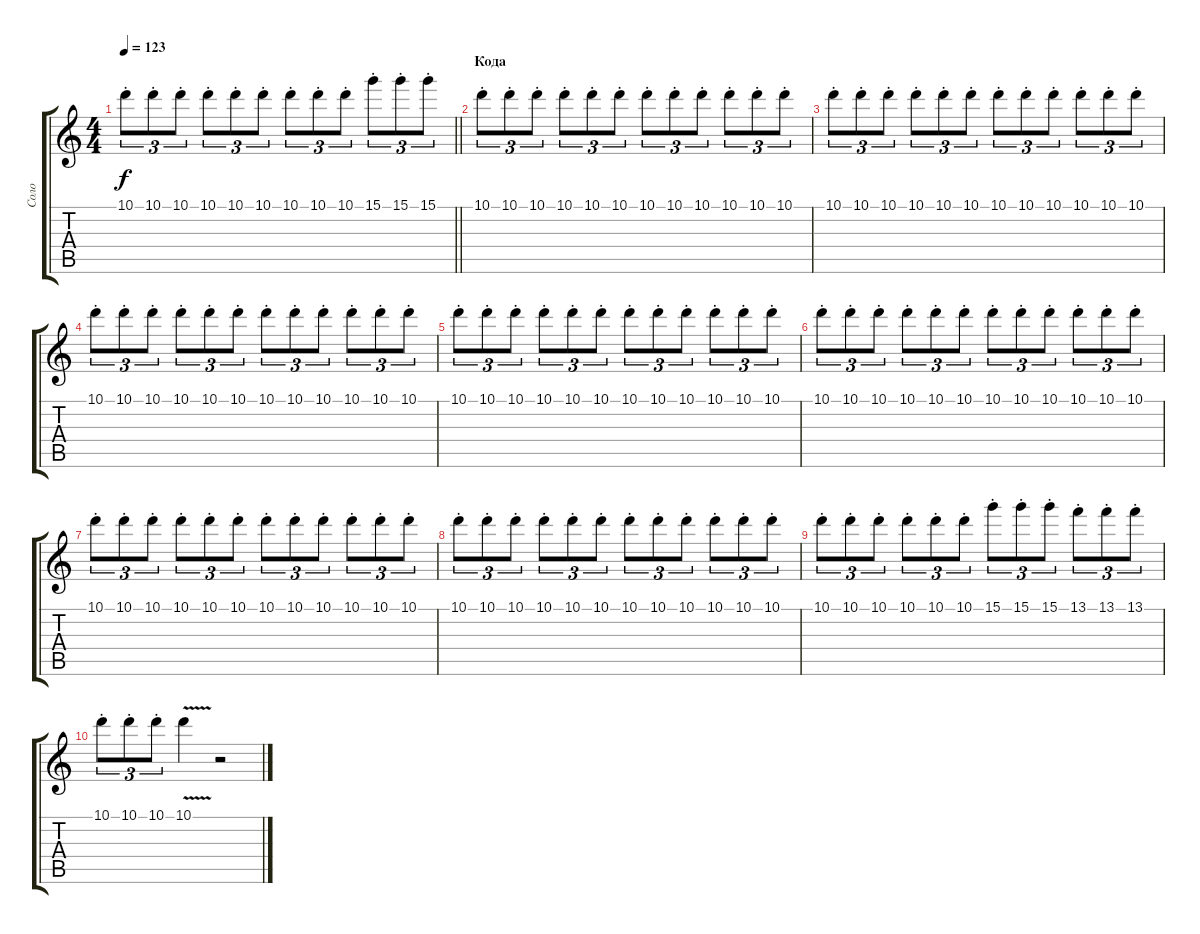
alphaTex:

\track ("Соло" "Соло") {instrument overdrivenguitar}
\staff {score tabs}
\tuning (E4 B3 G3 D3 A2 D2) {hide}
\ts (4 4)
\tempo 123
\clef g2
\barLineRight lightlight
\ks c
10.1{st}.8{tu (3 2) dy f} 10.1{st}.8{tu (3 2)} 10.1{st}.8{tu (3 2)} 10.1{st}.8{tu (3 2)} 10.1{st}.8{tu (3 2)} 10.1{st}.8{tu (3 2)} 10.1{st}.8{tu (3 2)} 10.1{st}.8{tu (3 2)} 10.1{st}.8{tu (3 2)} 15.1{st}.8{tu (3 2)} 15.1{st}.8{tu (3 2)} 15.1{st}.8{tu (3 2)} |
\section ("" "Кода")
10.1{st}.8{tu (3 2)} 10.1{st}.8{tu (3 2)} 10.1{st}.8{tu (3 2)} 10.1{st}.8{tu (3 2)} 10.1{st}.8{tu (3 2)} 10.1{st}.8{tu (3 2)} 10.1{st}.8{tu (3 2)} 10.1{st}.8{tu (3 2)} 10.1{st}.8{tu (3 2)} 10.1{st}.8{tu (3 2)} 10.1{st}.8{tu (3 2)} 10.1{st}.8{tu (3 2)} |
10.1{st}.8{tu (3 2)} 10.1{st}.8{tu (3 2)} 10.1{st}.8{tu (3 2)} 10.1{st}.8{tu (3 2)} 10.1{st}.8{tu (3 2)} 10.1{st}.8{tu (3 2)} 10.1{st}.8{tu (3 2)} 10.1{st}.8{tu (3 2)} 10.1{st}.8{tu (3 2)} 10.1{st}.8{tu (3 2)} 10.1{st}.8{tu (3 2)} 10.1{st}.8{tu (3 2)} |
10.1{st}.8{tu (3 2)} 10.1{st}.8{tu (3 2)} 10.1{st}.8{tu (3 2)} 10.1{st}.8{tu (3 2)} 10.1{st}.8{tu (3 2)} 10.1{st}.8{tu (3 2)} 10.1{st}.8{tu (3 2)} 10.1{st}.8{tu (3 2)} 10.1{st}.8{tu (3 2)} 10.1{st}.8{tu (3 2)} 10.1{st}.8{tu (3 2)} 10.1{st}.8{tu (3 2)} |
10.1{st}.8{tu (3 2)} 10.1{st}.8{tu (3 2)} 10.1{st}.8{tu (3 2)} 10.1{st}.8{tu (3 2)} 10.1{st}.8{tu (3 2)} 10.1{st}.8{tu (3 2)} 10.1{st}.8{tu (3 2)} 10.1{st}.8{tu (3 2)} 10.1{st}.8{tu (3 2)} 10.1{st}.8{tu (3 2)} 10.1{st}.8{tu (3 2)} 10.1{st}.8{tu (3 2)} |
10.1{st}.8{tu (3 2)} 10.1{st}.8{tu (3 2)} 10.1{st}.8{tu (3 2)} 10.1{st}.8{tu (3 2)} 10.1{st}.8{tu (3 2)} 10.1{st}.8{tu (3 2)} 10.1{st}.8{tu (3 2)} 10.1{st}.8{tu (3 2)} 10.1{st}.8{tu (3 2)} 10.1{st}.8{tu (3 2)} 10.1{st}.8{tu (3 2)} 10.1{st}.8{tu (3 2)} |
10.1{st}.8{tu (3 2)} 10.1{st}.8{tu (3 2)} 10.1{st}.8{tu (3 2)} 10.1{st}.8{tu (3 2)} 10.1{st}.8{tu (3 2)} 10.1{st}.8{tu (3 2)} 10.1{st}.8{tu (3 2)} 10.1{st}.8{tu (3 2)} 10.1{st}.8{tu (3 2)} 10.1{st}.8{tu (3 2)} 10.1{st}.8{tu (3 2)} 10.1{st}.8{tu (3 2)} |
10.1{st}.8{tu (3 2)} 10.1{st}.8{tu (3 2)} 10.1{st}.8{tu (3 2)} 10.1{st}.8{tu (3 2)} 10.1{st}.8{tu (3 2)} 10.1{st}.8{tu (3 2)} 10.1{st}.8{tu (3 2)} 10.1{st}.8{tu (3 2)} 10.1{st}.8{tu (3 2)} 10.1{st}.8{tu (3 2)} 10.1{st}.8{tu (3 2)} 10.1{st}.8{tu (3 2)} |
10.1{st}.8{tu (3 2)} 10.1{st}.8{tu (3 2)} 10.1{st}.8{tu (3 2)} 10.1{st}.8{tu (3 2)} 10.1{st}.8{tu (3 2)} 10.1{st}.8{tu (3 2)} 15.1{st}.8{tu (3 2)} 15.1{st}.8{tu (3 2)} 15.1{st}.8{tu (3 2)} 13.1{st}.8{tu (3 2)} 13.1{st}.8{tu (3 2)} 13.1{st}.8{tu (3 2)} |
10.1{st}.8{tu (3 2)} 10.1{st}.8{tu (3 2)} 10.1{st}.8{tu (3 2)} 10.1{v}.4 r.2
